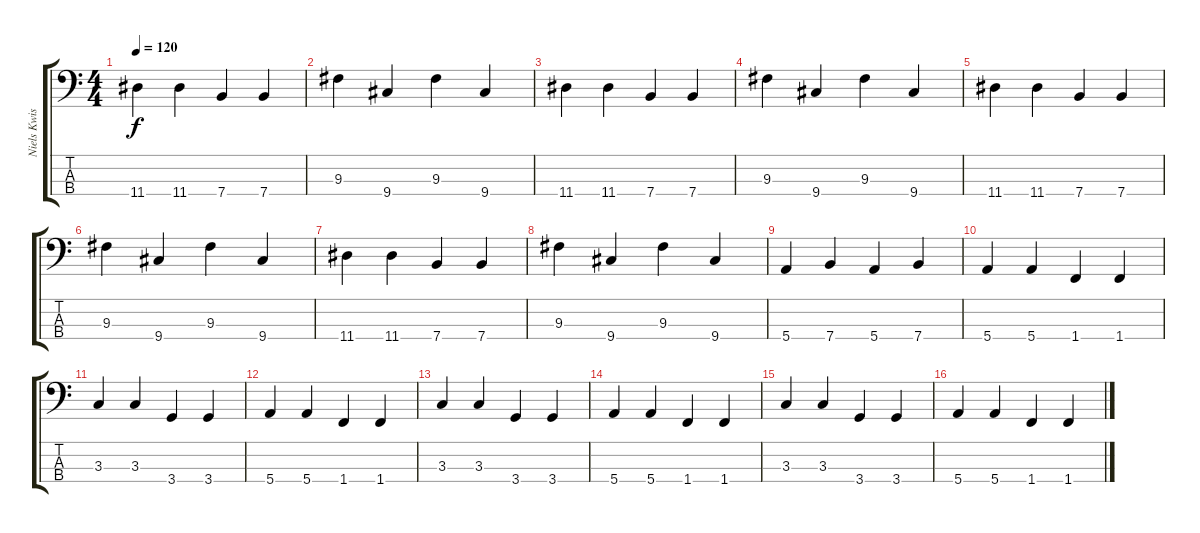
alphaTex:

\track ("Niels Kwist" "Niels Kwis") {instrument electricbasspick}
\staff {score tabs}
\tuning (G2 D2 A1 E1) {hide}
\ts (4 4)
\tempo 120
\clef f4
\ks c
11.4.4{dy f} 11.4.4 7.4.4 7.4.4 |
9.3.4 9.4.4 9.3.4 9.4.4 |
11.4.4 11.4.4 7.4.4 7.4.4 |
9.3.4 9.4.4 9.3.4 9.4.4 |
11.4.4 11.4.4 7.4.4 7.4.4 |
9.3.4 9.4.4 9.3.4 9.4.4 |
11.4.4 11.4.4 7.4.4 7.4.4 |
9.3.4 9.4.4 9.3.4 9.4.4 |
5.4.4 7.4.4 5.4.4 7.4.4 |
5.4.4 5.4.4 1.4.4 1.4.4 |
3.3.4 3.3.4 3.4.4 3.4.4 |
5.4.4 5.4.4 1.4.4 1.4.4 |
3.3.4 3.3.4 3.4.4 3.4.4 |
5.4.4 5.4.4 1.4.4 1.4.4 |
3.3.4 3.3.4 3.4.4 3.4.4 |
5.4.4 5.4.4 1.4.4 1.4.4
